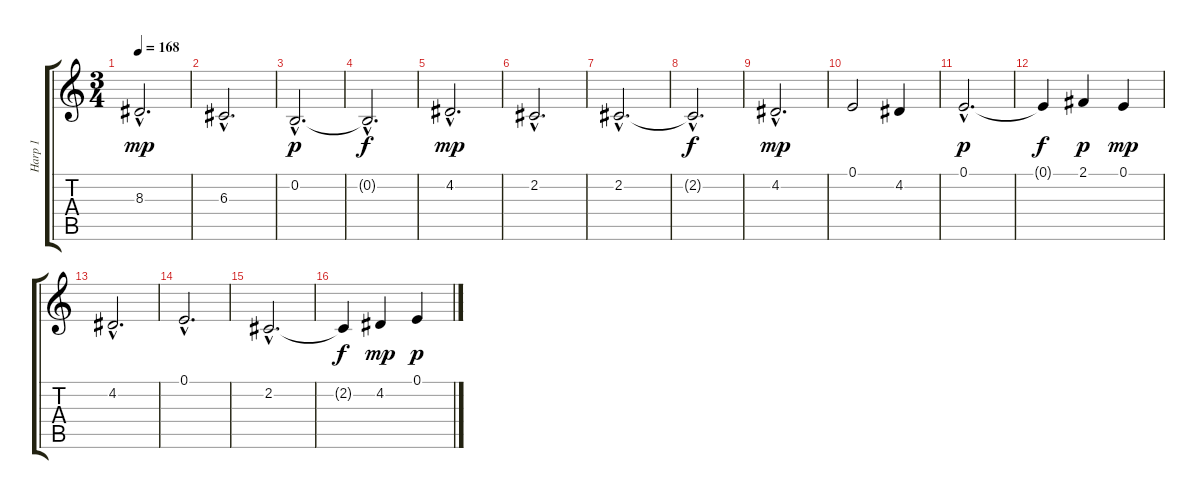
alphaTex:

\track ("Harp 1" "Harp 1") {instrument orchestralharp}
\staff {score tabs}
\tuning (E4 B3 G3 D3 A2 E2) {hide}
\ts (3 4)
\tempo 168
\clef g2
\ks c
8.3{hac}.2{d dy mp} |
6.3{hac}.2{d} |
0.2{hac}.2{d dy p} |
0.2{hac t}.2{d dy f} |
4.2{hac}.2{d dy mp} |
2.2{hac}.2{d} |
2.2{hac}.2{d} |
2.2{hac t}.2{d dy f} |
4.2{hac}.2{d dy mp} |
0.1.2 4.2.4 |
0.1{hac}.2{d dy p} |
0.1{t}.4{dy f} 2.1.4{dy p} 0.1.4{dy mp} |
4.2{hac}.2{d} |
0.1{hac}.2{d} |
2.2{hac}.2{d} |
2.2{t}.4{dy f} 4.2.4{dy mp} 0.1.4{dy p}
